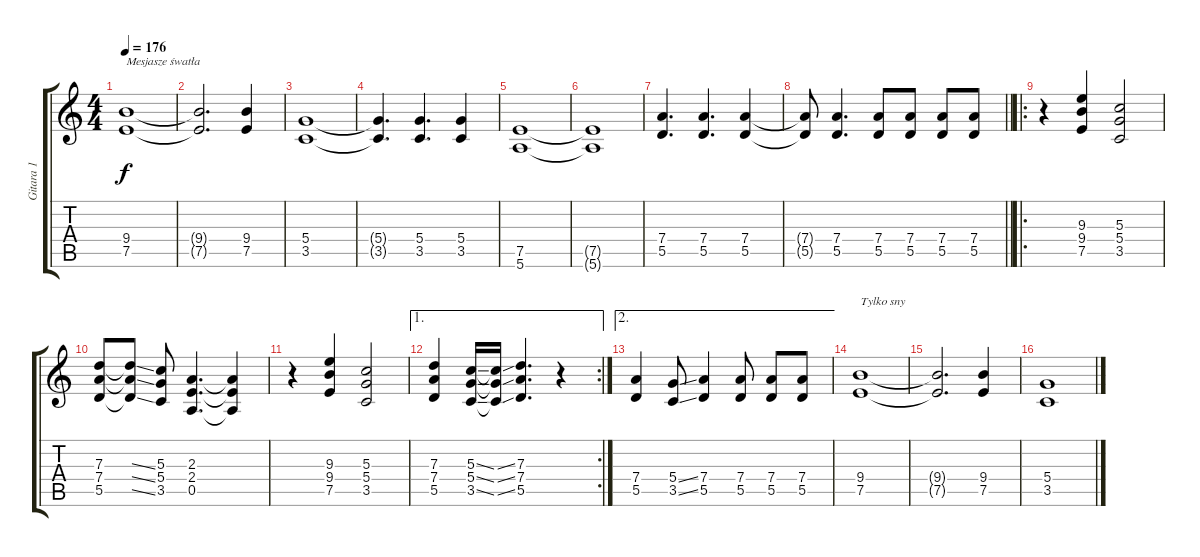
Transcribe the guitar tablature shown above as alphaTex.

\track ("Gitara 1" "Gitara 1") {instrument overdrivenguitar}
\staff {score tabs}
\tuning (E4 B3 G3 D3 A2 E2) {hide}
\ts (4 4)
\tempo 176
\clef g2
\ks c
(9.4 7.5).1{txt "Mesjasze śwatła" dy f} |
(9.4{t} 7.5{t}).2{d} (9.4 7.5).4 |
(5.4 3.5).1 |
(5.4{t} 3.5{t}).4{d} (5.4 3.5).4{d} (5.4 3.5).4 |
(7.5 5.6).1 |
(7.5{t} 5.6{t}).1 |
(7.4 5.5).4{d} (7.4 5.5).4{d} (7.4 5.5).4 |
\barLineRight lightlight
(7.4{t} 5.5{t}).8 (7.4 5.5).4{d} (7.4 5.5).8 (7.4 5.5).8 (7.4 5.5).8 (7.4 5.5).8 |
\ro
r.4 (9.3 9.4 7.5).4 (5.3 5.4 3.5).2 |
(7.3 7.4 5.5).8 (7.3{ss t} 7.4{ss t} 5.5{ss t}).8 (5.3 5.4 3.5).8 (2.3 2.4 0.5).4{d} (2.3{t} 2.4{t} 0.5{t}).4 |
r.4 (9.3 9.4 7.5).4 (5.3 5.4 3.5).2 |
\ae 1
\rc 2
(7.3 7.4 5.5).4 (5.3{ss} 5.4{ss} 3.5{ss}).16 (5.3{ss t} 5.4{ss t} 3.5{ss t}).16 (7.3 7.4 5.5).4{d} r.4 |
\ae 2
(7.4 5.5).4 (5.4{ss} 3.5{ss}).8 (7.4 5.5).4 (7.4 5.5).8 (7.4 5.5).8 (7.4 5.5).8 |
(9.4 7.5).1{txt "Tylko sny"} |
(9.4{t} 7.5{t}).2{d} (9.4 7.5).4 |
(5.4 3.5).1
